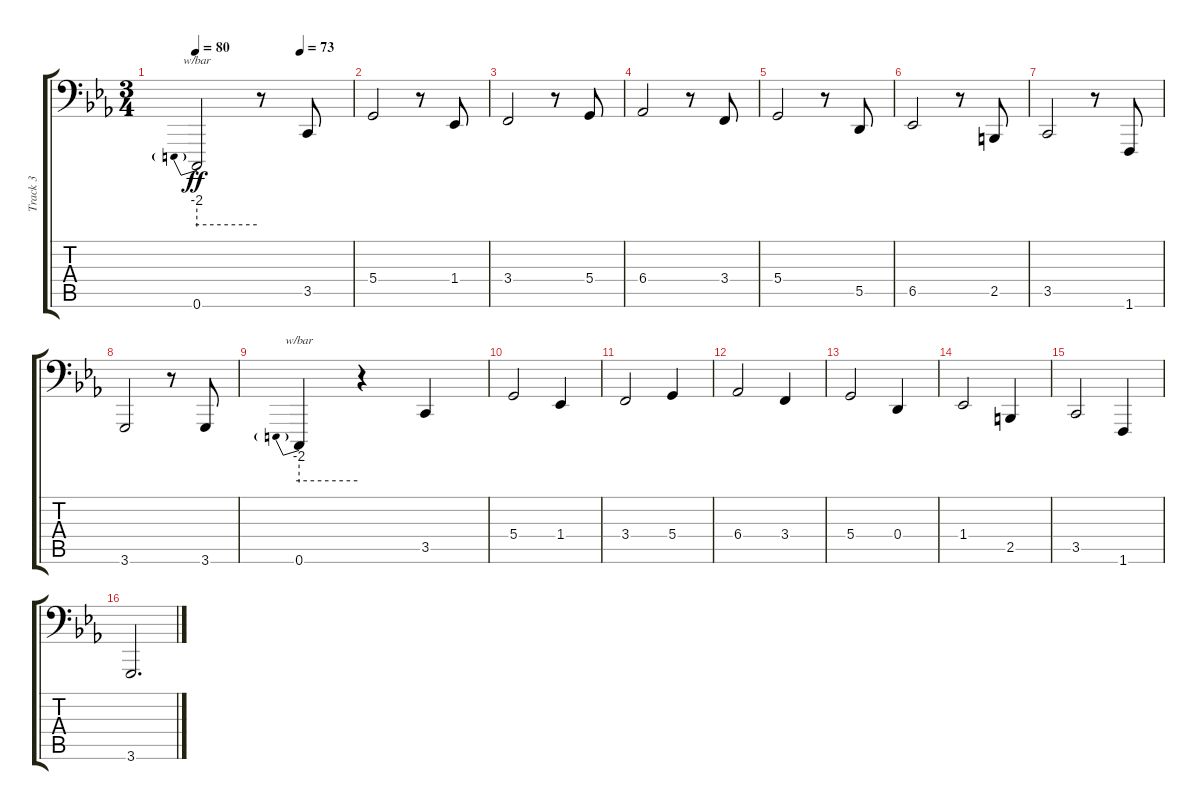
\track ("Track 3" "Track 3") {instrument churchorgan}
\staff {score tabs}
\tuning (E3 B2 G2 D2 A1 E1) {hide}
\ts (3 4)
\tempo 80
\tempo (73 0.6666666666666666)
\clef f4
\ks cminor
0.6.2{tbe (predive default 0 -8 60 -8) dy ff} r.8 3.5.8 |
5.4.2 r.8 1.4.8 |
3.4.2 r.8 5.4.8 |
6.4.2 r.8 3.4.8 |
5.4.2 r.8 5.5.8 |
6.5.2 r.8 2.5.8 |
3.5.2 r.8 1.6.8 |
3.6.2 r.8 3.6.8 |
0.6.4{tbe (predive default 0 -8 60 -8)} r.4 3.5.4 |
5.4.2 1.4.4 |
3.4.2 5.4.4 |
6.4.2 3.4.4 |
5.4.2 0.4.4 |
1.4.2 2.5.4 |
3.5.2 1.6.4 |
3.6.2{d}
